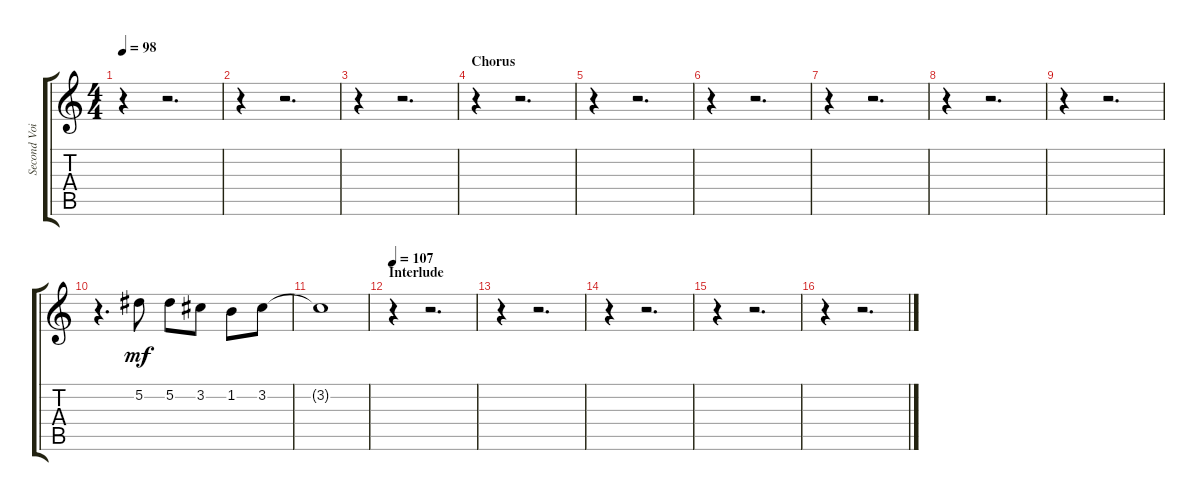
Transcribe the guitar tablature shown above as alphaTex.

\track ("Second Voices" "Second Voi") {instrument distortionguitar}
\staff {score tabs}
\tuning (Eb4 Bb3 Gb3 Db3 Ab2 Eb2) {hide}
\ts (4 4)
\tempo 98
\clef g2
\ks c
r.4{dy mf} r.2{d} |
r.4 r.2{d} |
r.4 r.2{d} |
\section ("" "Chorus")
r.4 r.2{d} |
r.4 r.2{d} |
r.4 r.2{d} |
r.4 r.2{d} |
r.4 r.2{d} |
r.4 r.2{d} |
r.4{d} 5.2.8 5.2.8 3.2.8 1.2.8 3.2.8 |
3.2{t}.1 |
\section ("" "Interlude")
\tempo 107
r.4 r.2{d} |
r.4 r.2{d} |
r.4 r.2{d} |
r.4 r.2{d} |
r.4 r.2{d}
